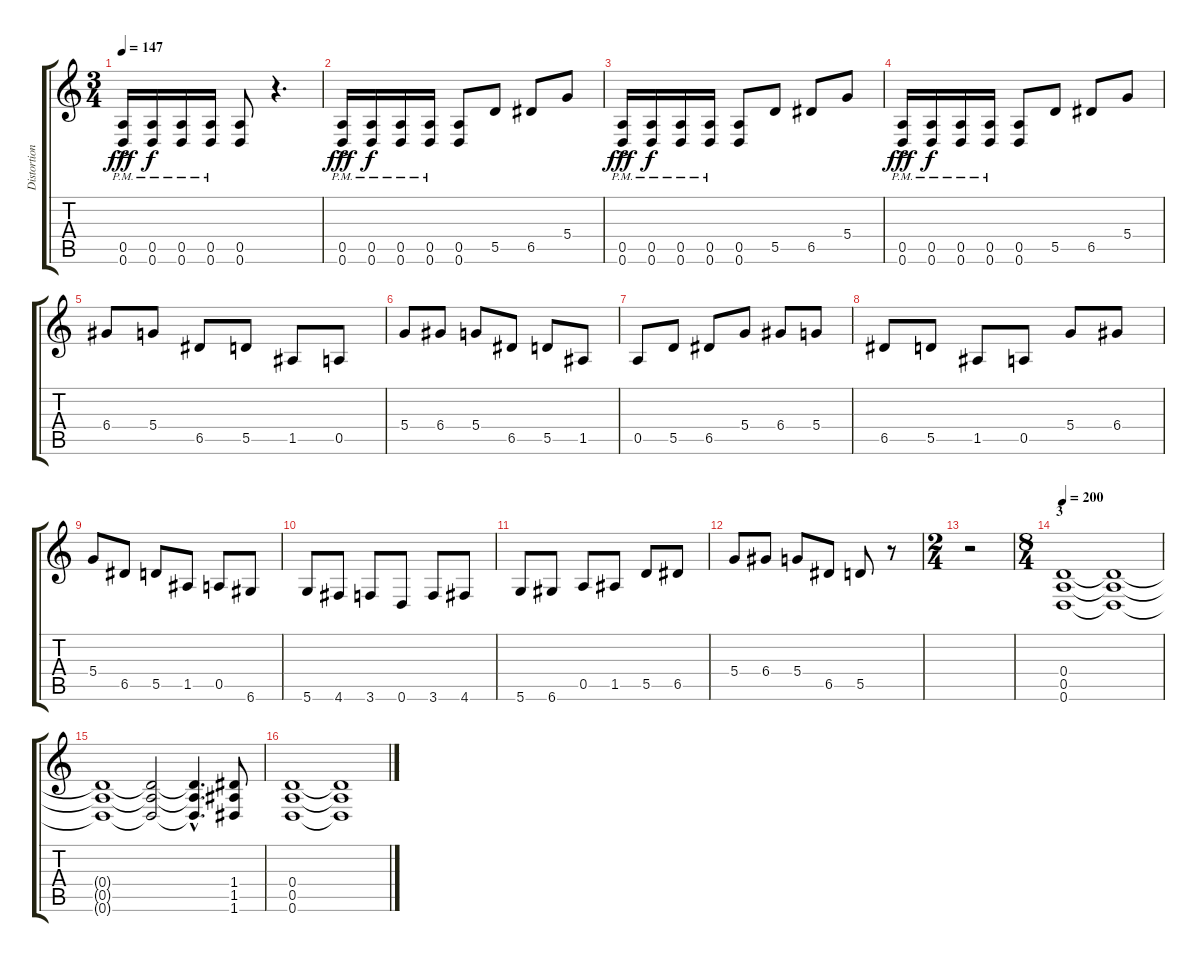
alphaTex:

\track ("Distortion Guitar 1" "Distortion") {instrument distortionguitar}
\staff {score tabs}
\tuning (E4 B3 G3 D3 A2 D2) {hide}
\ts (3 4)
\tempo 147
\clef g2
\ks c
(0.5{pm} 0.6{ac pm}).16{dy fff} (0.5{pm} 0.6{pm}).16{dy f} (0.5{pm} 0.6{pm}).16 (0.5{pm} 0.6{pm}).16 (0.5 0.6).8 r.4{d} |
(0.5{pm} 0.6{ac pm}).16{dy fff} (0.5{pm} 0.6{pm}).16{dy f} (0.5{pm} 0.6{pm}).16 (0.5{pm} 0.6{pm}).16 (0.5 0.6).8 5.5.8 6.5.8 5.4.8 |
(0.5{pm} 0.6{ac pm}).16{dy fff} (0.5{pm} 0.6{pm}).16{dy f} (0.5{pm} 0.6{pm}).16 (0.5{pm} 0.6{pm}).16 (0.5 0.6).8 5.5.8 6.5.8 5.4.8 |
(0.5{pm} 0.6{ac pm}).16{dy fff} (0.5{pm} 0.6{pm}).16{dy f} (0.5{pm} 0.6{pm}).16 (0.5{pm} 0.6{pm}).16 (0.5 0.6).8 5.5.8 6.5.8 5.4.8 |
6.4.8 5.4.8 6.5.8 5.5.8 1.5.8 0.5.8 |
5.4.8 6.4.8 5.4.8 6.5.8 5.5.8 1.5.8 |
0.5.8 5.5.8 6.5.8 5.4.8 6.4.8 5.4.8 |
6.5.8 5.5.8 1.5.8 0.5.8 5.4.8 6.4.8 |
5.4.8 6.5.8 5.5.8 1.5.8 0.5.8 6.6.8 |
5.6.8 4.6.8 3.6.8 0.6.8 3.6.8 4.6.8 |
5.6.8 6.6.8 0.5.8 1.5.8 5.5.8 6.5.8 |
5.4.8 6.4.8 5.4.8 6.5.8 5.5.8 r.8 |
\ts (2 4)
r.2 |
\ts (8 4)
\section ("" "3")
\tempo 200
(0.4 0.5 0.6).1{volume 9} (0.4{t} 0.5{t} 0.6{t}).1 |
(0.4{t} 0.5{t} 0.6{t}).1 (0.4{t} 0.5{t} 0.6{t}).2 (0.4{hac t} 0.5{hac t} 0.6{hac t}).4{d} (1.4 1.5 1.6).8{volume 13} |
(0.4 0.5 0.6).1 (0.4{t} 0.5{t} 0.6{t}).1
